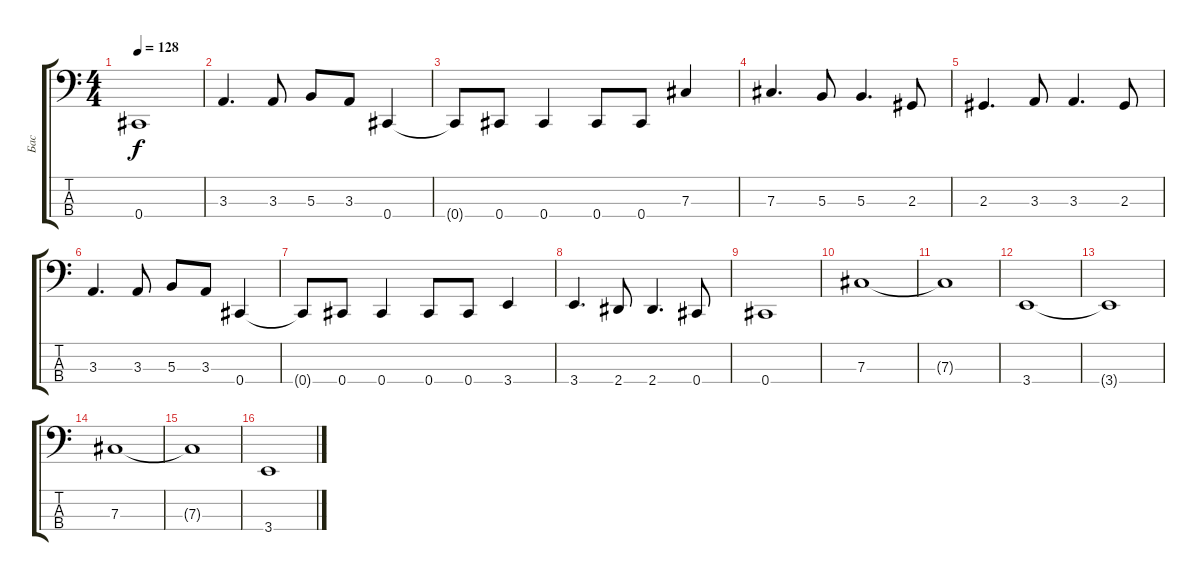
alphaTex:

\track ("Бас" "Бас") {instrument electricbassfinger}
\staff {score tabs}
\tuning (E2 B1 Gb1 Db1) {hide}
\ts (4 4)
\tempo 128
\clef f4
\ks c
0.4.1{dy f} |
3.3.4{d} 3.3.8 5.3.8 3.3.8 0.4.4 |
0.4{t}.8 0.4.8 0.4.4 0.4.8 0.4.8 7.3.4 |
7.3.4{d} 5.3.8 5.3.4{d} 2.3.8 |
2.3.4{d} 3.3.8 3.3.4{d} 2.3.8 |
3.3.4{d} 3.3.8 5.3.8 3.3.8 0.4.4 |
0.4{t}.8 0.4.8 0.4.4 0.4.8 0.4.8 3.4.4 |
3.4.4{d} 2.4.8 2.4.4{d} 0.4.8 |
0.4.1 |
7.3.1 |
7.3{t}.1 |
3.4.1 |
3.4{t}.1 |
7.3.1 |
7.3{t}.1 |
3.4.1
